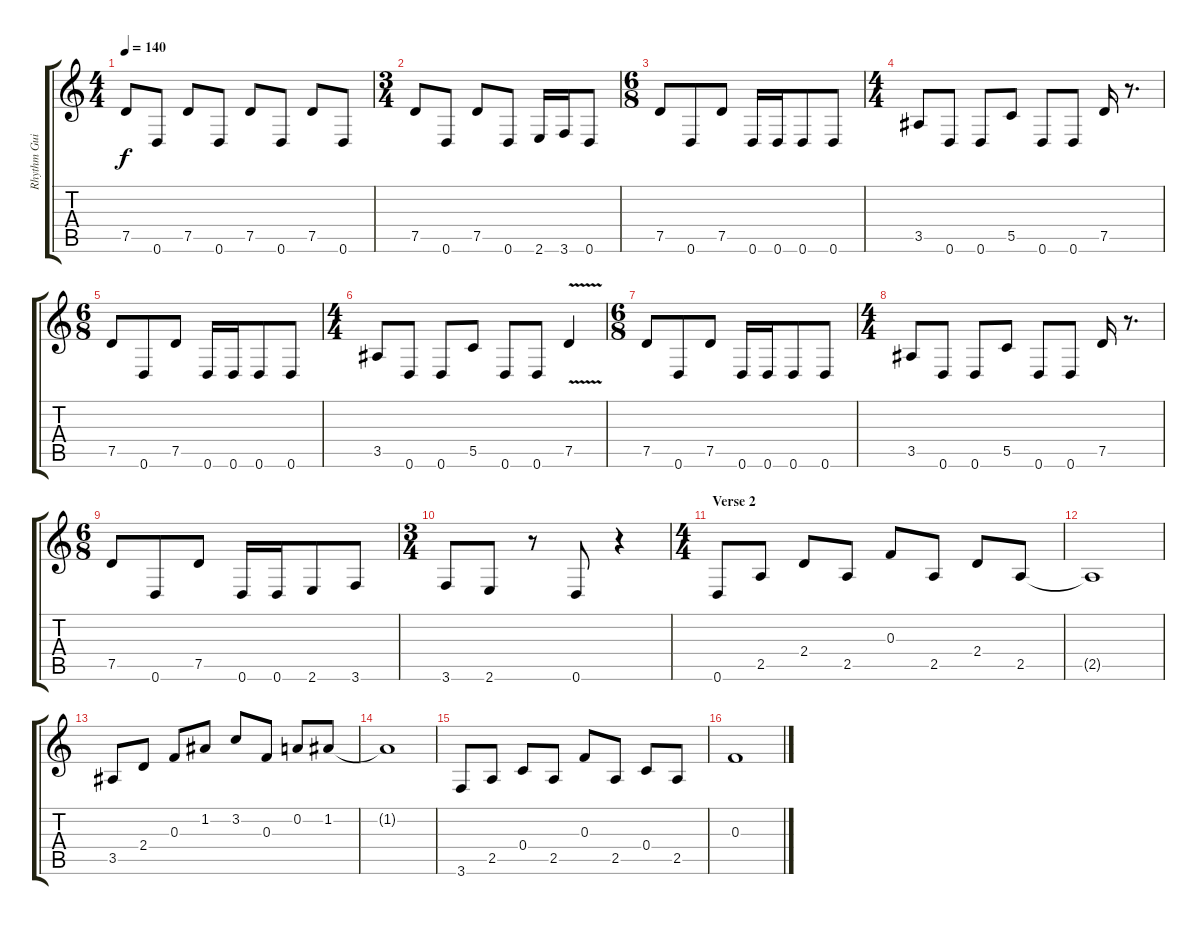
\track ("Rhythm Guitar" "Rhythm Gui") {instrument distortionguitar}
\staff {score tabs}
\tuning (D4 A3 F3 C3 G2 D2) {hide}
\ts (4 4)
\tempo 140
\clef g2
\ks c
7.5.8{dy f} 0.6.8 7.5.8 0.6.8 7.5.8 0.6.8 7.5.8 0.6.8 |
\ts (3 4)
7.5.8 0.6.8 7.5.8 0.6.8 2.6.16 3.6.16 0.6.8 |
\ts (6 8)
7.5.8 0.6.8 7.5.8 0.6.16 0.6.16 0.6.8 0.6.8 |
\ts (4 4)
3.5.8 0.6.8 0.6.8 5.5.8 0.6.8 0.6.8 7.5.16 r.8{d} |
\ts (6 8)
7.5.8 0.6.8 7.5.8 0.6.16 0.6.16 0.6.8 0.6.8 |
\ts (4 4)
3.5.8 0.6.8 0.6.8 5.5.8 0.6.8 0.6.8 7.5{v}.4 |
\ts (6 8)
7.5.8 0.6.8 7.5.8 0.6.16 0.6.16 0.6.8 0.6.8 |
\ts (4 4)
3.5.8 0.6.8 0.6.8 5.5.8 0.6.8 0.6.8 7.5.16 r.8{d} |
\ts (6 8)
7.5.8 0.6.8 7.5.8 0.6.16 0.6.16 2.6.8 3.6.8 |
\ts (3 4)
3.6.8 2.6.8 r.8 0.6.8 r.4 |
\ts (4 4)
\section ("" "Verse 2")
0.6.8{volume 13 instrument electricguitarclean} 2.5.8 2.4.8 2.5.8 0.3.8 2.5.8 2.4.8 2.5.8 |
2.5{t}.1 |
3.5.8 2.4.8 0.3.8 1.2.8 3.2.8 0.3.8 0.2.8 1.2.8 |
1.2{t}.1 |
3.6.8 2.5.8 0.4.8 2.5.8 0.3.8 2.5.8 0.4.8 2.5.8 |
0.3.1
